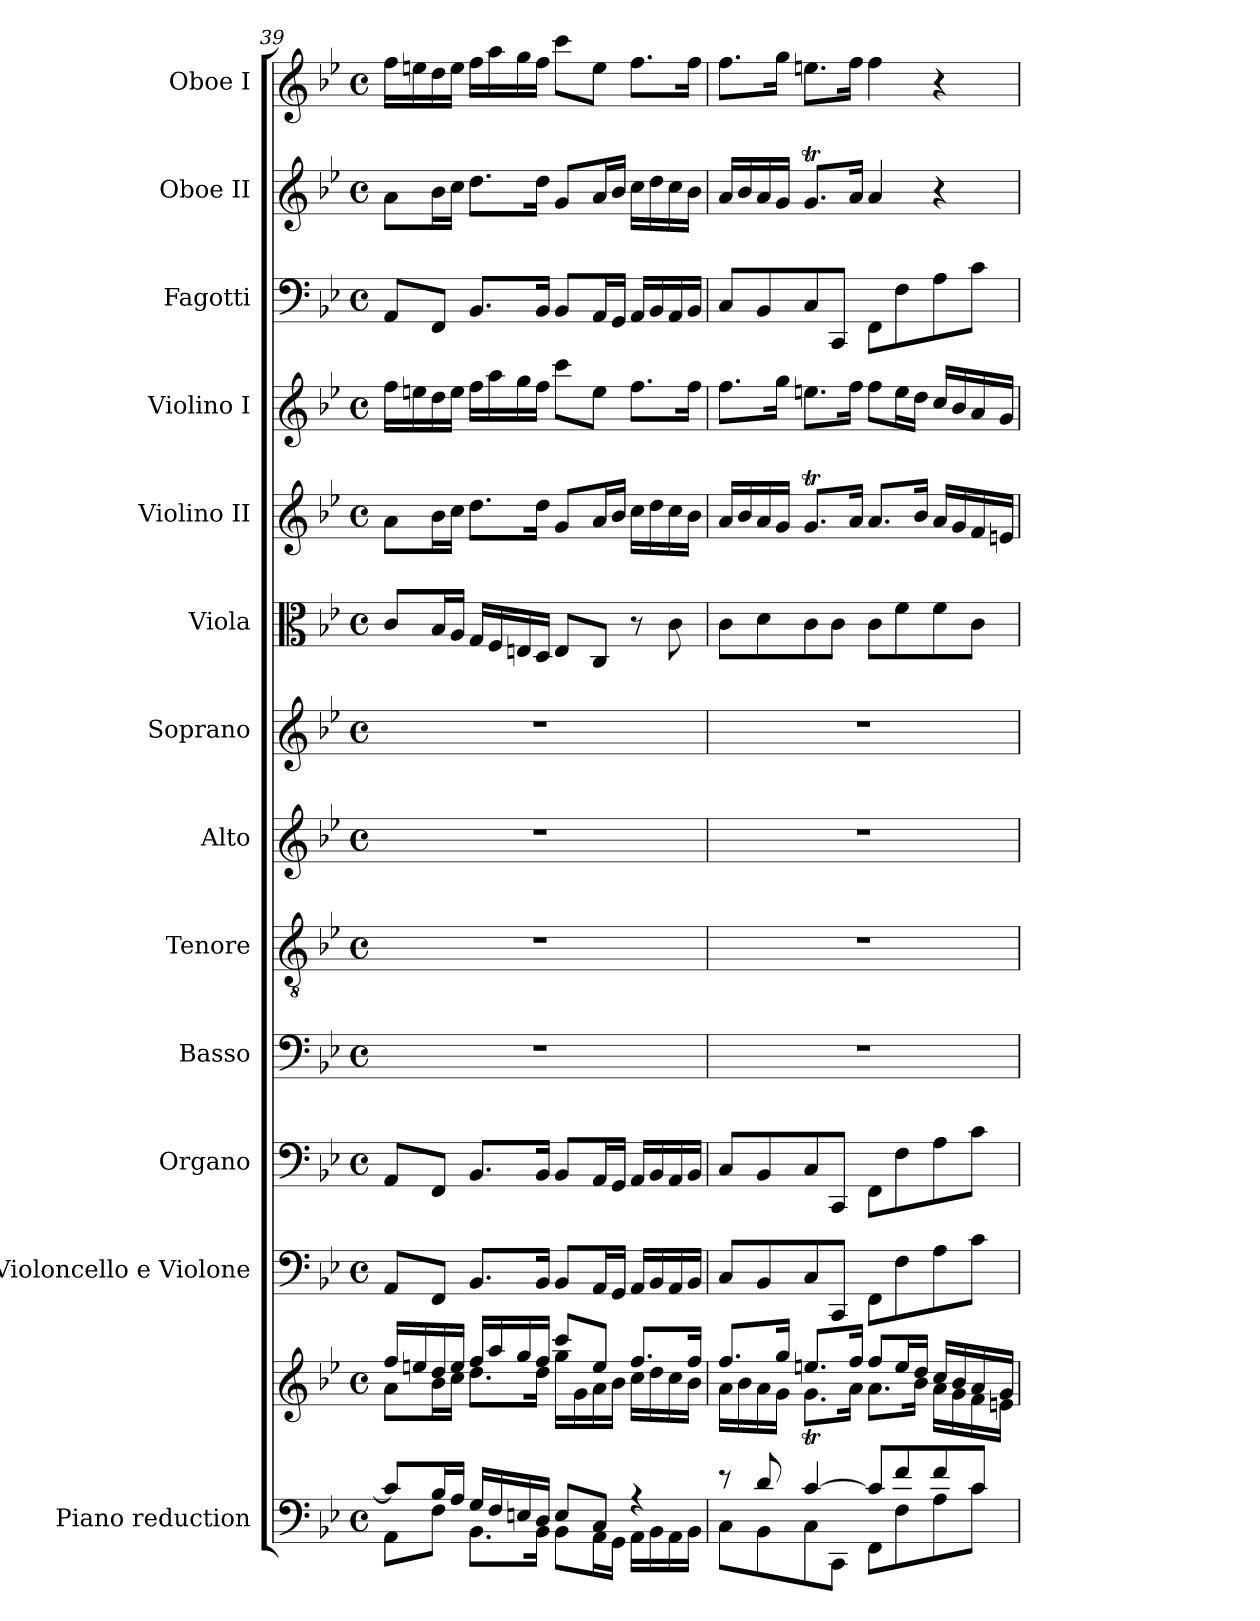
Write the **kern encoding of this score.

**kern	**kern	**kern	**kern	**kern	**kern	**kern	**kern	**kern	**kern	**kern	**kern	**kern	**kern
*part13	*part13	*part12	*part11	*part10	*part9	*part8	*part7	*part6	*part5	*part4	*part3	*part2	*part1
*staff14	*staff13	*staff12	*staff11	*staff10	*staff9	*staff8	*staff7	*staff6	*staff5	*staff4	*staff3	*staff2	*staff1
*I"Piano reduction	*	*I"Violoncello  e Violone	*I"Organo	*I"Basso	*I"Tenore	*I"Alto	*I"Soprano	*I"Viola	*I"Violino II	*I"Violino I	*I"Fagotti	*I"Oboe II	*I"Oboe I
*I'Pno	*	*	*	*	*	*	*	*	*	*	*	*I'Ob	*I'Ob
*clefF4	*clefG2	*clefF4	*clefF4	*clefF4	*clefGv2	*clefG2	*clefG2	*clefC3	*clefG2	*clefG2	*clefF4	*clefG2	*clefG2
*k[b-e-]	*k[b-e-]	*k[b-e-]	*k[b-e-]	*k[b-e-]	*k[b-e-]	*k[b-e-]	*k[b-e-]	*k[b-e-]	*k[b-e-]	*k[b-e-]	*k[b-e-]	*k[b-e-]	*k[b-e-]
*M4/4	*M4/4	*M4/4	*M4/4	*M4/4	*M4/4	*M4/4	*M4/4	*M4/4	*M4/4	*M4/4	*M4/4	*M4/4	*M4/4
*met(c)	*met(c)	*met(c)	*met(c)	*met(c)	*met(c)	*met(c)	*met(c)	*met(c)	*met(c)	*met(c)	*met(c)	*met(c)	*met(c)
=39	=39	=39	=39	=39	=39	=39	=39	=39	=39	=39	=39	=39	=39
*^	*^	*	*	*	*	*	*	*	*	*	*	*	*
8c/L]	8AA\L	16ff/LL	8a\L	8AA/L	8AA/L	1r	1r	1r	1r	8c/L	8a\L	16ff\LL	8AA/L	8a\L	16ff\LL
.	.	16een/	.	.	.	.	.	.	.	.	.	16een\	.	.	16een\
16B-/L	8F\J	16dd/	16b-\L	8FF/J	8FF/J	.	.	.	.	16B-/L	16b-\L	16dd\	8FF/J	16b-\L	16dd\
16A/JJ	.	16ee/JJ	16cc\JJ	.	.	.	.	.	.	16A/JJ	16cc\JJ	16ee\JJ	.	16cc\JJ	16ee\JJ
16G/LL	8.BB-\L	16ff/LL	8.dd\L	8.BB-/L	8.BB-/L	.	.	.	.	16G/LL	8.dd\L	16ff\LL	8.BB-/L	8.dd\L	16ff\LL
16F/	.	16aa/	.	.	.	.	.	.	.	16F/	.	16aa\	.	.	16aa\
16En/	.	16gg/	.	.	.	.	.	.	.	16En/	.	16gg\	.	.	16gg\
16D/JJ	16BB-\Jk	16ff/JJ	16dd\Jk	16BB-/Jk	16BB-/Jk	.	.	.	.	16D/JJ	16dd\Jk	16ff\JJ	16BB-/Jk	16dd\Jk	16ff\JJ
8E/L	8BB-\L	8ccc/L	16gg\LL	8BB-/L	8BB-/L	.	.	.	.	8E/L	8g/L	8ccc\L	8BB-/L	8g/L	8ccc\L
.	.	.	16g\	.	.	.	.	.	.	.	.	.	.	.	.
8C/J	16AA\L	8ee/J	16a\	16AA/L	16AA/L	.	.	.	.	8C/J	16a/L	8ee\J	16AA/L	16a/L	8ee\J
.	16GG\JJ	.	16b-\JJ	16GG/JJ	16GG/JJ	.	.	.	.	.	16b-/JJ	.	16GG/JJ	16b-/JJ	.
4r	16AA\LL	8.ff/L	16cc\LL	16AA/LL	16AA/LL	.	.	.	.	8r	16cc\LL	8.ff\L	16AA/LL	16cc\LL	8.ff\L
.	16BB-\	.	16dd\	16BB-/	16BB-/	.	.	.	.	.	16dd\	.	16BB-/	16dd\	.
.	16AA\	.	16cc\	16AA/	16AA/	.	.	.	.	8c\	16cc\	.	16AA/	16cc\	.
.	16BB-\JJ	16ff/Jk	16b-\JJ	16BB-/JJ	16BB-/JJ	.	.	.	.	.	16b-\JJ	16ff\Jk	16BB-/JJ	16b-\JJ	16ff\Jk
=40	=40	=40	=40	=40	=40	=40	=40	=40	=40	=40	=40	=40	=40	=40	=40
8r	8C\L	8.ff/L	16a\LL	8C/L	8C/L	1r	1r	1r	1r	8c\L	16a/LL	8.ff\L	8C/L	16a/LL	8.ff\L
.	.	.	16b-\	.	.	.	.	.	.	.	16b-/	.	.	16b-/	.
8d/	8BB-\	.	16a\	8BB-/	8BB-/	.	.	.	.	8d\	16a/	.	8BB-/	16a/	.
.	.	16gg/Jk	16g\JJ	.	.	.	.	.	.	.	16g/JJ	16gg\Jk	.	16g/JJ	16gg\Jk
[4c/	8C\	8.een/L	8.gT\L	8C/	8C/	.	.	.	.	8c\	8.gT/L	8.een\L	8C/	8.gT/L	8.een\L
.	8CC\J	.	.	8CC/J	8CC/J	.	.	.	.	8c\J	.	.	8CC/J	.	.
.	.	16ff/Jk	16a\Jk	.	.	.	.	.	.	.	16a/Jk	16ff\Jk	.	16a/Jk	16ff\Jk
8c/L]	8FF\L	8ff/L	8.a\L	8FF\L	8FF\L	.	.	.	.	8c\L	8.a/L	8ff\L	8FF\L	4a/	4ff\
8f/	8F\	16ee/L	.	8F\	8F\	.	.	.	.	8f\	.	16ee\L	8F\	.	.
.	.	16dd/JJ	16b-\Jk	.	.	.	.	.	.	.	16b-/Jk	16dd\JJ	.	.	.
8f/	8A\	16cc/LL	16a\LL	8A\	8A\	.	.	.	.	8f\	16a/LL	16cc/LL	8A\	4r	4r
.	.	16b-/	16g\	.	.	.	.	.	.	.	16g/	16b-/	.	.	.
8c/J	8c\J	16a/	16f\	8c\J	8c\J	.	.	.	.	8c\J	16f/	16a/	8c\J	.	.
.	.	16g/JJ	16en\JJ	.	.	.	.	.	.	.	16en/JJ	16g/JJ	.	.	.
*v	*v	*	*	*	*	*	*	*	*	*	*	*	*	*	*
*	*v	*v	*	*	*	*	*	*	*	*	*	*	*	*
=	=	=	=	=	=	=	=	=	=	=	=	=	=
*-	*-	*-	*-	*-	*-	*-	*-	*-	*-	*-	*-	*-	*-
